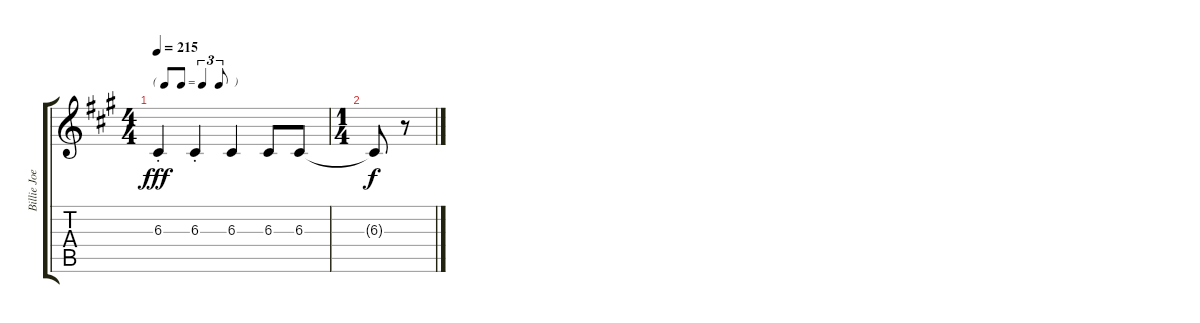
\track ("Billie Joe Vocals" "Billie Joe") {instrument lead2sawtooth}
\staff {score tabs}
\tuning (E4 B3 G3 D3 A2 E2) {hide}
\ts (4 4)
\tf triplet8th
\tempo 215
\clef g2
\ks a
6.3{st}.4{dy fff} 6.3{st}.4 6.3.4 6.3.8 6.3.8 |
\ts (1 4)
6.3{t}.8{dy f} r.8
